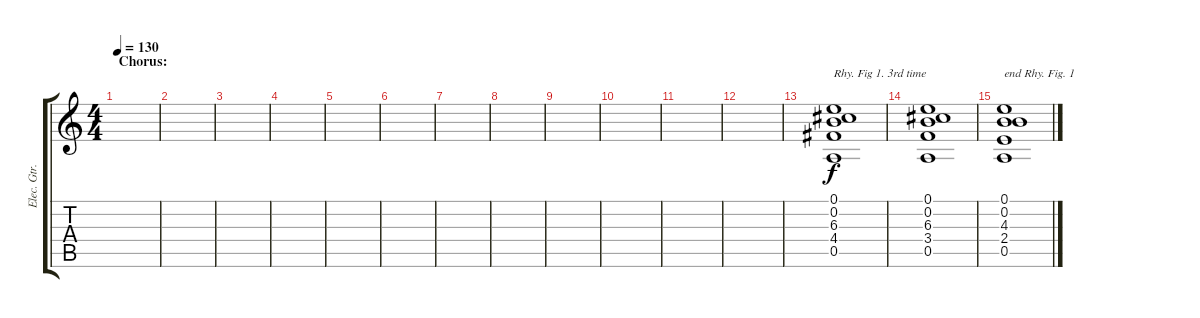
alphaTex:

\track ("Elec. Gtr. 2" "Elec. Gtr.") {instrument acousticguitarsteel}
\staff {score tabs}
\tuning (E4 B3 G3 D3 A2 E2) {hide}
\ts (4 4)
\section ("" "Chorus:")
\tempo 130
\clef g2
\ks c
|
|
|
|
|
|
|
|
|
|
|
|
(0.1 0.2 6.3 4.4 0.5).1{txt "Rhy. Fig 1. 3rd time" volume 13} |
(0.1 0.2 6.3 3.4 0.5).1 |
(0.1 0.2 4.3 2.4 0.5).1{txt "end Rhy. Fig. 1"}
